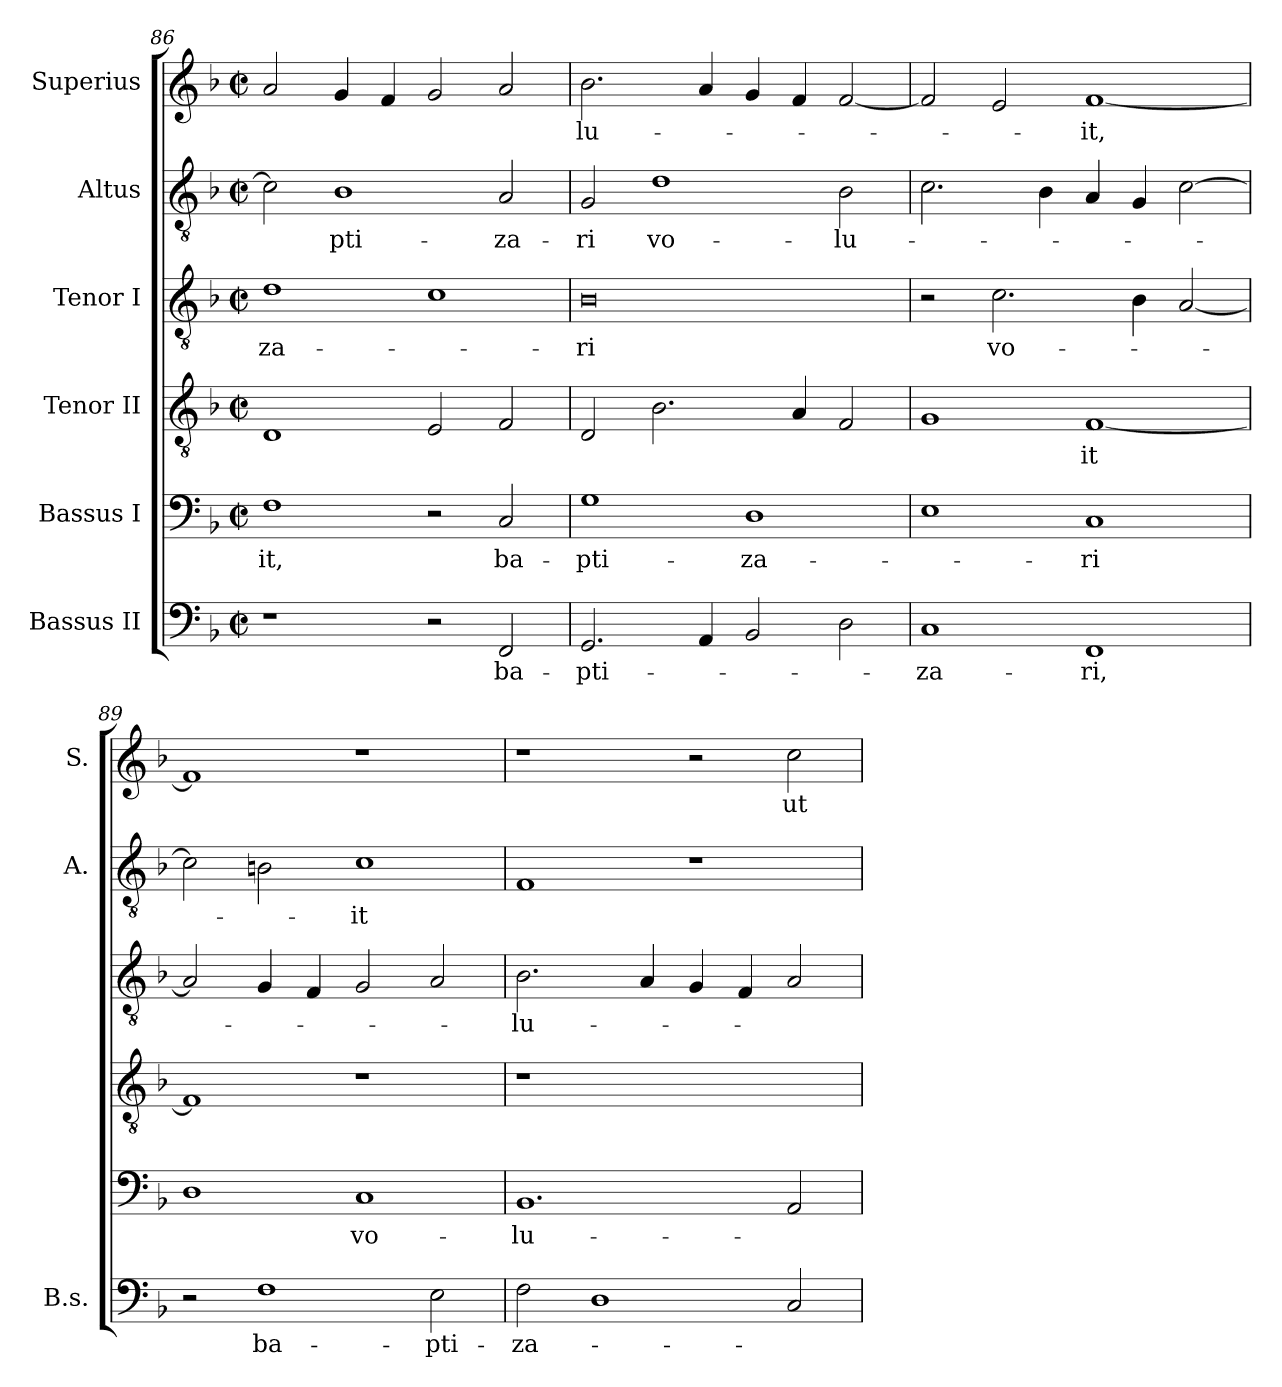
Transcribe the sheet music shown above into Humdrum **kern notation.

**kern	**text	**kern	**text	**kern	**text	**kern	**text	**kern	**text	**kern	**text
*part6	*part6	*part5	*part5	*part4	*part4	*part3	*part3	*part2	*part2	*part1	*part1
*staff6	*staff6	*staff5	*staff5	*staff4	*staff4	*staff3	*staff3	*staff2	*staff2	*staff1	*staff1
*I"Bassus II	*	*I"Bassus I	*	*I"Tenor II	*	*I"Tenor I	*	*I"Altus	*	*I"Superius	*
*I'B.s.	*	*	*	*	*	*	*	*I'A.	*	*I'S.	*
*clefF4	*	*clefF4	*	*clefGv2	*	*clefGv2	*	*clefGv2	*	*clefG2	*
*	*	*	*	*ITrd7c12	*	*ITrd7c12	*	*ITrd7c12	*	*	*
*k[b-]	*	*k[b-]	*	*k[b-]	*	*k[b-]	*	*k[b-]	*	*k[b-]	*
*F:	*	*F:	*	*F:	*	*F:	*	*F:	*	*F:	*
*M2/2	*	*M2/2	*	*M2/2	*	*M2/2	*	*M2/2	*	*M2/2	*
*met(c|)	*	*met(c|)	*	*met(c|)	*	*met(c|)	*	*met(c|)	*	*met(c|)	*
=86	=86	=86	=86	=86	=86	=86	=86	=86	=86	=86	=86
!	!	!	!LO:LY:b:color=#000000	!	!	!	!	!	!	!	!
!	!	!	!	!	!	!	!LO:LY:b:color=#000000	!	!	!	!
1r	.	1Fi	-it,	1DDi	.	1Di	-za-	2Ci\]	.	2ai/	.
!	!	!	!	!	!	!	!	!	!LO:LY:b:color=#000000	!	!
.	.	.	.	.	.	.	.	1BB-i	-pti-	4gi/	.
.	.	.	.	.	.	.	.	.	.	4fi/	.
2r	.	2r	.	2EEi/	.	1Ci	.	.	.	2gi/	.
!	!LO:LY:b:color=#000000	!	!	!	!	!	!	!	!	!	!
!	!	!	!LO:LY:b:color=#000000	!	!	!	!	!	!	!	!
!	!	!	!	!	!	!	!	!	!LO:LY:b:color=#000000	!	!
2FFi/	ba-	2Ci/	ba-	2FFi/	.	.	.	2AAi/	-za-	2ai/	.
=87	=87	=87	=87	=87	=87	=87	=87	=87	=87	=87	=87
!	!LO:LY:b:color=#000000	!	!	!	!	!	!	!	!	!	!
!	!	!	!LO:LY:b:color=#000000	!	!	!	!	!	!	!	!
!	!	!	!	!	!	!	!LO:LY:b:color=#000000	!	!	!	!
!	!	!	!	!	!	!	!	!	!LO:LY:b:color=#000000	!	!
!	!	!	!	!	!	!	!	!	!	!	!LO:LY:b:color=#000000
2.GGi/	-pti-	1Gi	-pti-	2DDi/	.	0BB-i	-ri	2GGi/	-ri	2.b-i\	-lu-
!	!	!	!	!	!	!	!	!	!LO:LY:b:color=#000000	!	!
.	.	.	.	2.BB-i\	.	.	.	1Di	vo-	.	.
4AAi/	.	.	.	.	.	.	.	.	.	4ai/	.
!	!	!	!LO:LY:b:color=#000000	!	!	!	!	!	!	!	!
2BB-i/	.	1Di	-za-	.	.	.	.	.	.	4gi/	.
.	.	.	.	4AAi/	.	.	.	.	.	4fi/	.
!	!	!	!	!	!	!	!	!	!LO:LY:b:color=#000000	!	!
2Di\	.	.	.	2FFi/	.	.	.	2BB-i\	-lu-	[<2fi/	.
=88	=88	=88	=88	=88	=88	=88	=88	=88	=88	=88	=88
!	!LO:LY:b:color=#000000	!	!	!	!	!	!	!	!	!	!
1Ci	-za-	1Ei	.	1GGi	.	2r	.	2.Ci\	.	2fi/]	.
!	!	!	!	!	!	!	!LO:LY:b:color=#000000	!	!	!	!
.	.	.	.	.	.	2.Ci\	vo-	.	.	2ei/	.
.	.	.	.	.	.	.	.	4BB-i\	.	.	.
!	!LO:LY:b:color=#000000	!	!	!	!	!	!	!	!	!	!
!	!	!	!LO:LY:b:color=#000000	!	!	!	!	!	!	!	!
!	!	!	!	!	!LO:LY:b:color=#000000	!	!	!	!	!	!
!	!	!	!	!	!	!	!	!	!	!	!LO:LY:b:color=#000000
1FFi	-ri,	1Ci	-ri	[<1FFi	-it	.	.	4AAi/	.	[<1fi	-it,
.	.	.	.	.	.	4BB-i\	.	4GGi/	.	.	.
.	.	.	.	.	.	[<2AAi/	.	[>2Ci\	.	.	.
!!LO:PB:g=z
=89	=89	=89	=89	=89	=89	=89	=89	=89	=89	=89	=89
2r	.	1Di	.	1FFi]	.	2AAi/]	.	2Ci\]	.	1fi]	.
!	!LO:LY:b:color=#000000	!	!	!	!	!	!	!	!	!	!
1Fi	ba-	.	.	.	.	4GGi/	.	2BBni\	.	.	.
.	.	.	.	.	.	4FFi/	.	.	.	.	.
!	!	!	!LO:LY:b:color=#000000	!	!	!	!	!	!	!	!
!	!	!	!	!	!	!	!	!	!LO:LY:b:color=#000000	!	!
.	.	1Ci	vo-	1r	.	2GGi/	.	1Ci	-it	1r	.
!	!LO:LY:b:color=#000000	!	!	!	!	!	!	!	!	!	!
2Ei\	-pti-	.	.	.	.	2AAi/	.	.	.	.	.
=90	=90	=90	=90	=90	=90	=90	=90	=90	=90	=90	=90
!	!LO:LY:b:color=#000000	!	!	!	!	!	!	!	!	!	!
!	!	!	!LO:LY:b:color=#000000	!LO:N:vis=1	!	!	!	!	!	!	!
!	!	!	!	!	!	!	!LO:LY:b:color=#000000	!	!	!	!
2Fi\	-za-	1.BB-i	-lu-	1r	.	2.BB-i\	-lu-	1FFi	.	1r	.
1Di	.	.	.	.	.	.	.	.	.	.	.
.	.	.	.	.	.	4AAi/	.	.	.	.	.
.	.	.	.	1ryy	.	4GGi/	.	1r	.	2r	.
.	.	.	.	.	.	4FFi/	.	.	.	.	.
!	!	!	!	!	!	!	!	!	!	!	!LO:LY:b:color=#000000
2Ci/	.	2AAi/	.	.	.	2AAi/	.	.	.	2cci\	ut
=	=	=	=	=	=	=	=	=	=	=	=
*-	*-	*-	*-	*-	*-	*-	*-	*-	*-	*-	*-
